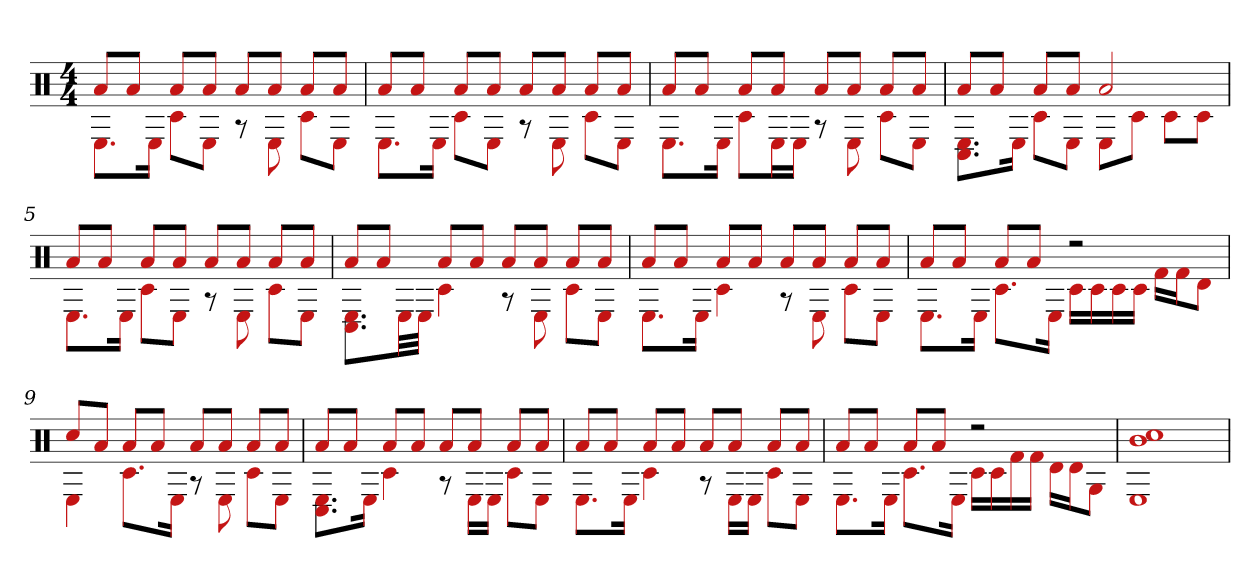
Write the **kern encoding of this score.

**kern
*part1
*staff1
*clefX
*k[]
*M4/4
=1
*^
8aL	8.EL
8aJ	.
.	16EJk
8aL	8c#L
8aJ	8EJ
8aL	8r
8aJ	8E
8aL	8c#L
8aJ	8EJ
=2	=2
8aL	8.EL
8aJ	.
.	16EJk
8aL	8c#L
8aJ	8EJ
8aL	8r
8aJ	8E
8aL	8c#L
8aJ	8EJ
=3	=3
8aL	8.EL
8aJ	.
.	16EJk
8aL	8c#L
8aJ	16EL
.	16EJJ
8aL	8r
8aJ	8E
8aL	8c#L
8aJ	8EJ
=4	=4
8aL	8.C# 8.EL
8aJ	.
.	16EJk
8aL	8c#L
8aJ	8EJ
2a	8EL
.	8c#J
.	8c#L
.	8c#J
=5	=5
8aL	8.EL
8aJ	.
.	16EJk
8aL	8c#L
8aJ	8EJ
8aL	8r
8aJ	8E
8aL	8c#L
8aJ	8EJ
=6	=6
8aL	8.C# 8.EL
8aJ	.
.	32ELL
.	32EJJJ
8aL	4c#
8aJ	.
8aL	8r
8aJ	8E
8aL	8c#L
8aJ	8EJ
=7	=7
8aL	8.EL
8aJ	.
.	16EJk
8aL	4c#
8aJ	.
8aL	8r
8aJ	8E
8aL	8c#L
8aJ	8EJ
=8	=8
8aL	8.EL
8aJ	.
.	16EJk
8aL	8.c#L
8aJ	.
.	16EJk
2r	16c#LL
.	16c#
.	16c#
.	16c#JJ
.	16f#LL
.	16f#J
.	8dJ
=9	=9
8cc#L	4E
8aJ	.
8aL	8.c#L
8aJ	.
.	16EJk
8aL	8r
8aJ	8E
8aL	8c#L
8aJ	8EJ
=10	=10
8aL	8.C# 8.EL
8aJ	.
.	16EJk
8aL	4c#
8aJ	.
8aL	8r
8aJ	16ELL
.	16EJJ
8aL	8c#L
8aJ	8EJ
=11	=11
8aL	8.EL
8aJ	.
.	16EJk
8aL	4c#
8aJ	.
8aL	8r
8aJ	16ELL
.	16EJJ
8aL	8c#L
8aJ	8EJ
=12	=12
8aL	8.EL
8aJ	.
.	16EJk
8aL	8.c#L
8aJ	.
.	16EJk
2r	16c#LL
.	16c#
.	16f#
.	16f#JJ
.	16dLL
.	16dJ
.	8GJ
=13	=13
1cc# 1b	1E
*v	*v
=
*-
